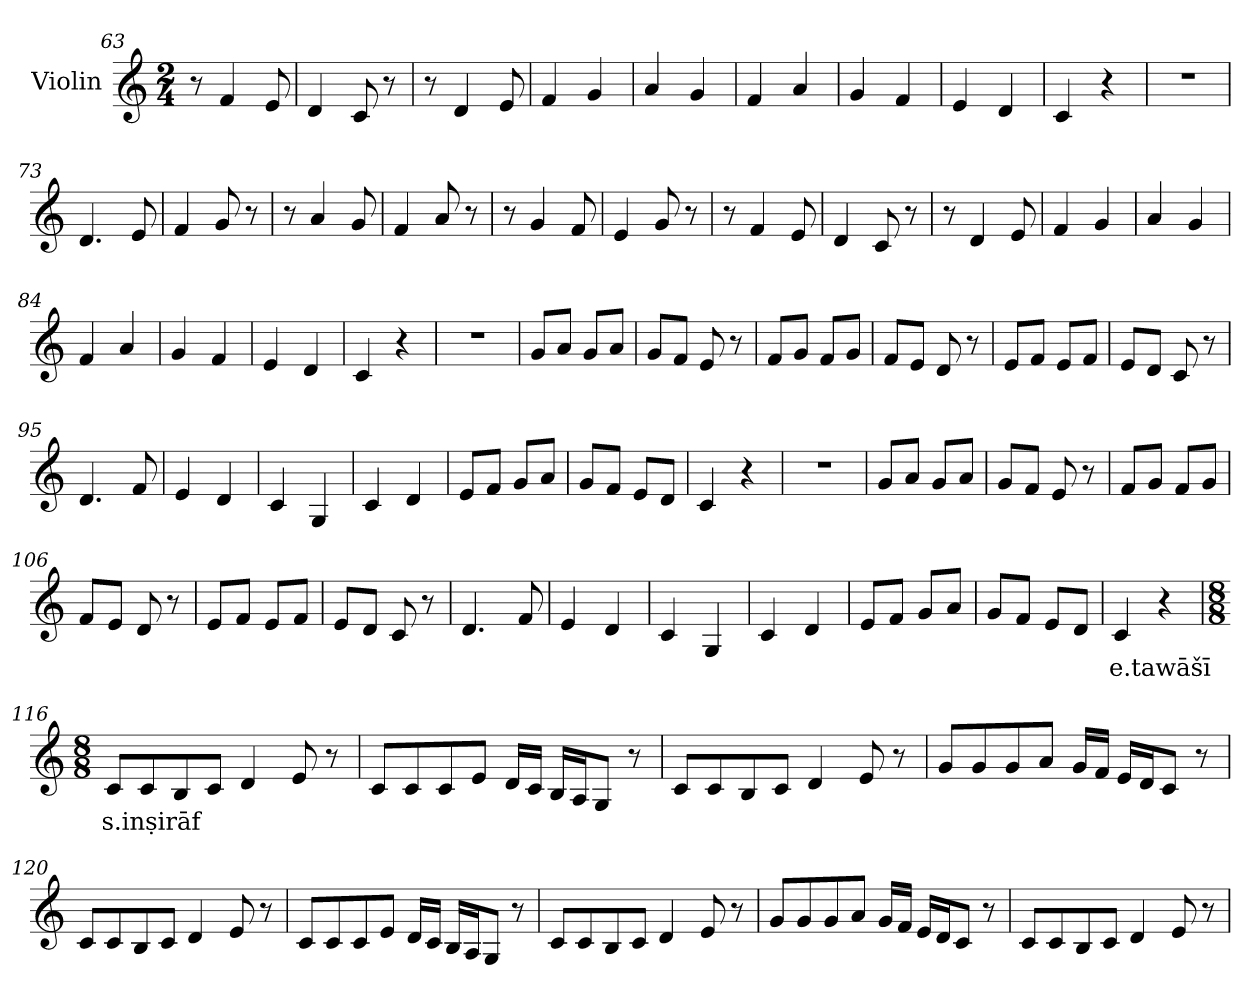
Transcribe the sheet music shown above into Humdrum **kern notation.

**kern	**text
*part1	*part1
*staff1	*staff1
*I"Violin	*
*clefG2	*
*k[]	*
*M2/4	*
=63	=63
8r	.
4f/	.
8e/	.
=64	=64
4d/	.
8c/	.
8r	.
=65	=65
8r	.
4d/	.
8e/	.
=66	=66
4f/	.
4g/	.
=67	=67
4a/	.
4g/	.
=68	=68
4f/	.
4a/	.
=69	=69
4g/	.
4f/	.
=70	=70
4e/	.
4d/	.
!!LO:PB:g=z
=71	=71
4c/	.
4r	.
=72	=72
2r	.
=73	=73
4.d/	.
8e/	.
=74	=74
4f/	.
8g/	.
8r	.
=75	=75
8r	.
4a/	.
8g/	.
=76	=76
4f/	.
8a/	.
8r	.
=77	=77
8r	.
4g/	.
8f/	.
=78	=78
4e/	.
8g/	.
8r	.
=79	=79
8r	.
4f/	.
8e/	.
=80	=80
4d/	.
8c/	.
8r	.
!!LO:PB:g=z
=81	=81
8r	.
4d/	.
8e/	.
=82	=82
4f/	.
4g/	.
=83	=83
4a/	.
4g/	.
=84	=84
4f/	.
4a/	.
=85	=85
4g/	.
4f/	.
=86	=86
4e/	.
4d/	.
=87	=87
4c/	.
4r	.
=88	=88
2r	.
=89	=89
8g/L	.
8a/J	.
8g/L	.
8a/J	.
=90	=90
8g/L	.
8f/J	.
8e/	.
8r	.
!!LO:LB:g=z
=91	=91
8f/L	.
8g/J	.
8f/L	.
8g/J	.
=92	=92
8f/L	.
8e/J	.
8d/	.
8r	.
=93	=93
8e/L	.
8f/J	.
8e/L	.
8f/J	.
=94	=94
8e/L	.
8d/J	.
8c/	.
8r	.
=95	=95
4.d/	.
8f/	.
=96	=96
4e/	.
4d/	.
=97	=97
4c/	.
4G/	.
=98	=98
4c/	.
4d/	.
=99	=99
8e/L	.
8f/J	.
8g/L	.
8a/J	.
!!LO:LB:g=z
=100	=100
8g/L	.
8f/J	.
8e/L	.
8d/J	.
=101	=101
4c/	.
4r	.
=102	=102
2r	.
=103	=103
8g/L	.
8a/J	.
8g/L	.
8a/J	.
=104	=104
8g/L	.
8f/J	.
8e/	.
8r	.
=105	=105
8f/L	.
8g/J	.
8f/L	.
8g/J	.
=106	=106
8f/L	.
8e/J	.
8d/	.
8r	.
=107	=107
8e/L	.
8f/J	.
8e/L	.
8f/J	.
=108	=108
8e/L	.
8d/J	.
8c/	.
8r	.
!!LO:LB:g=z
=109	=109
4.d/	.
8f/	.
=110	=110
4e/	.
4d/	.
=111	=111
4c/	.
4G/	.
=112	=112
4c/	.
4d/	.
=113	=113
8e/L	.
8f/J	.
8g/L	.
8a/J	.
=114	=114
8g/L	.
8f/J	.
8e/L	.
8d/J	.
=115	=115
!	!LO:LY:b
4c/	e.tawāšī
4r	.
=116	=116
*M8/8	*
*MM40	*
!	!LO:LY:b
8c/L	s.inṣirāf
8c/	.
8B/	.
8c/J	.
4d/	.
8e/	.
8r	.
!!LO:LB:g=z
=117	=117
8c/L	.
8c/	.
8c/	.
8e/J	.
16d/LL	.
16c/JJ	.
16B/LL	.
16A/J	.
8G/J	.
8r	.
=118	=118
8c/L	.
8c/	.
8B/	.
8c/J	.
4d/	.
8e/	.
8r	.
=119	=119
8g/L	.
8g/	.
8g/	.
8a/J	.
16g/LL	.
16f/JJ	.
16e/LL	.
16d/J	.
8c/J	.
8r	.
!!LO:LB:g=z
=120	=120
8c/L	.
8c/	.
8B/	.
8c/J	.
4d/	.
8e/	.
8r	.
=121	=121
8c/L	.
8c/	.
8c/	.
8e/J	.
16d/LL	.
16c/JJ	.
16B/LL	.
16A/J	.
8G/J	.
8r	.
=122	=122
8c/L	.
8c/	.
8B/	.
8c/J	.
4d/	.
8e/	.
8r	.
!!LO:LB:g=z
=123	=123
8g/L	.
8g/	.
8g/	.
8a/J	.
16g/LL	.
16f/JJ	.
16e/LL	.
16d/J	.
8c/J	.
8r	.
=124	=124
8c/L	.
8c/	.
8B/	.
8c/J	.
4d/	.
8e/	.
8r	.
=	=
*-	*-
